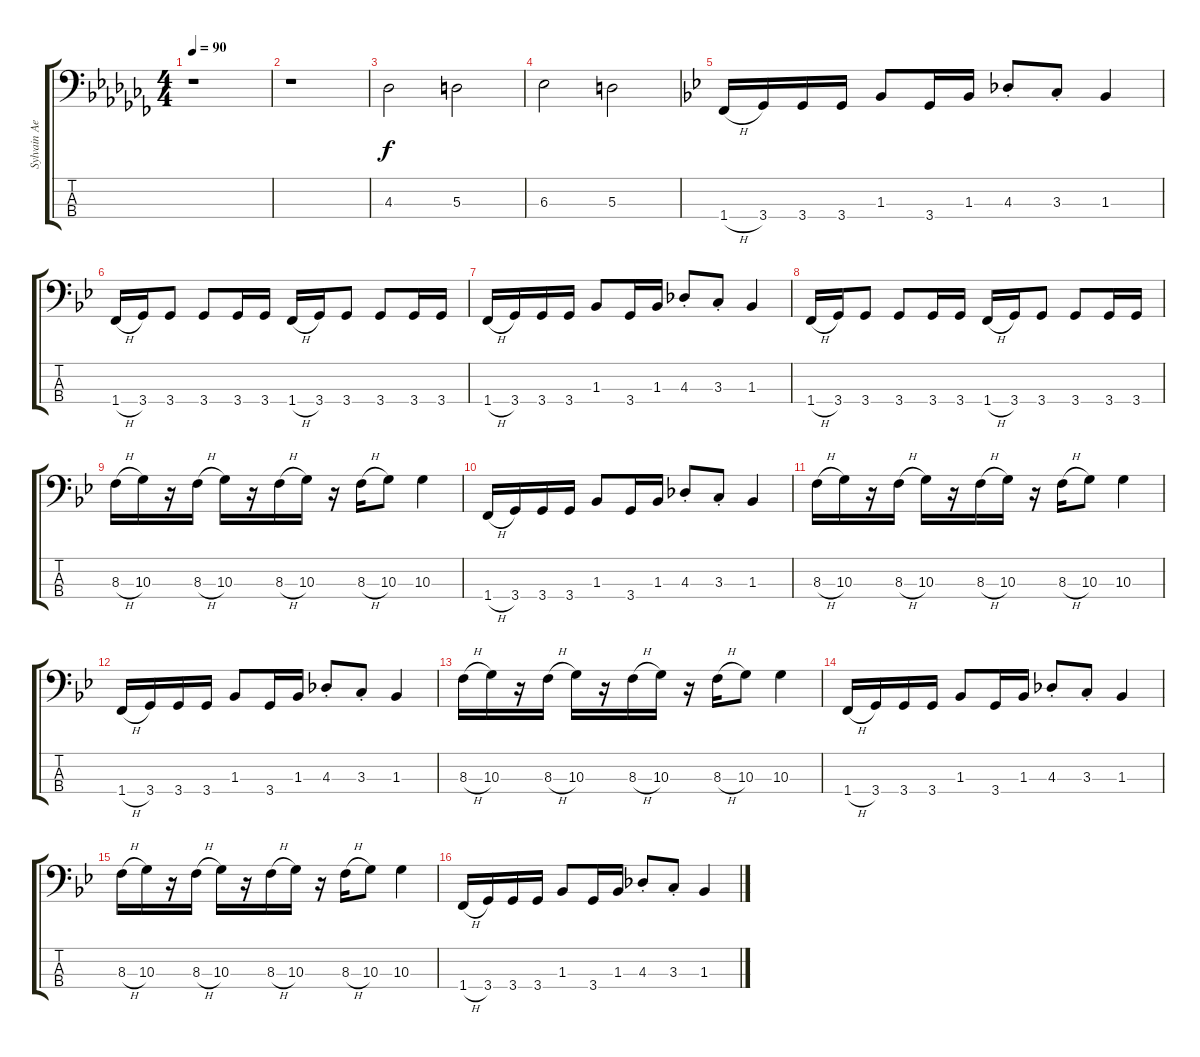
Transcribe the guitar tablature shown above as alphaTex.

\track ("Sylvain Aertbeliën" "Sylvain Ae") {instrument electricbassfinger}
\staff {score tabs}
\tuning (G2 D2 A1 E1) {hide}
\ts (4 4)
\tempo 90
\clef f4
\ks abminor
r.1{dy f instrument electricbassfinger} |
r.1 |
4.3.2 5.3.2 |
6.3.2 5.3.2 |
\ks gminor
1.4{h}.16 3.4.16 3.4.16 3.4.16 1.3.8 3.4.16 1.3.16 4.3{st}.8 3.3{st}.8 1.3.4 |
1.4{h}.16 3.4.16 3.4.8 3.4.8 3.4.16 3.4.16 1.4{h}.16 3.4.16 3.4.8 3.4.8 3.4.16 3.4.16 |
1.4{h}.16 3.4.16 3.4.16 3.4.16 1.3.8 3.4.16 1.3.16 4.3{st}.8 3.3{st}.8 1.3.4 |
1.4{h}.16 3.4.16 3.4.8 3.4.8 3.4.16 3.4.16 1.4{h}.16 3.4.16 3.4.8 3.4.8 3.4.16 3.4.16 |
8.3{h}.16 10.3.16 r.16 8.3{h}.16 10.3.16 r.16 8.3{h}.16 10.3.16 r.16 8.3{h}.16 10.3.8 10.3.4 |
1.4{h}.16 3.4.16 3.4.16 3.4.16 1.3.8 3.4.16 1.3.16 4.3{st}.8 3.3{st}.8 1.3.4 |
8.3{h}.16 10.3.16 r.16 8.3{h}.16 10.3.16 r.16 8.3{h}.16 10.3.16 r.16 8.3{h}.16 10.3.8 10.3.4 |
1.4{h}.16 3.4.16 3.4.16 3.4.16 1.3.8 3.4.16 1.3.16 4.3{st}.8 3.3{st}.8 1.3.4 |
8.3{h}.16 10.3.16 r.16 8.3{h}.16 10.3.16 r.16 8.3{h}.16 10.3.16 r.16 8.3{h}.16 10.3.8 10.3.4 |
1.4{h}.16 3.4.16 3.4.16 3.4.16 1.3.8 3.4.16 1.3.16 4.3{st}.8 3.3{st}.8 1.3.4 |
8.3{h}.16 10.3.16 r.16 8.3{h}.16 10.3.16 r.16 8.3{h}.16 10.3.16 r.16 8.3{h}.16 10.3.8 10.3.4 |
1.4{h}.16 3.4.16 3.4.16 3.4.16 1.3.8 3.4.16 1.3.16 4.3{st}.8 3.3{st}.8 1.3.4
